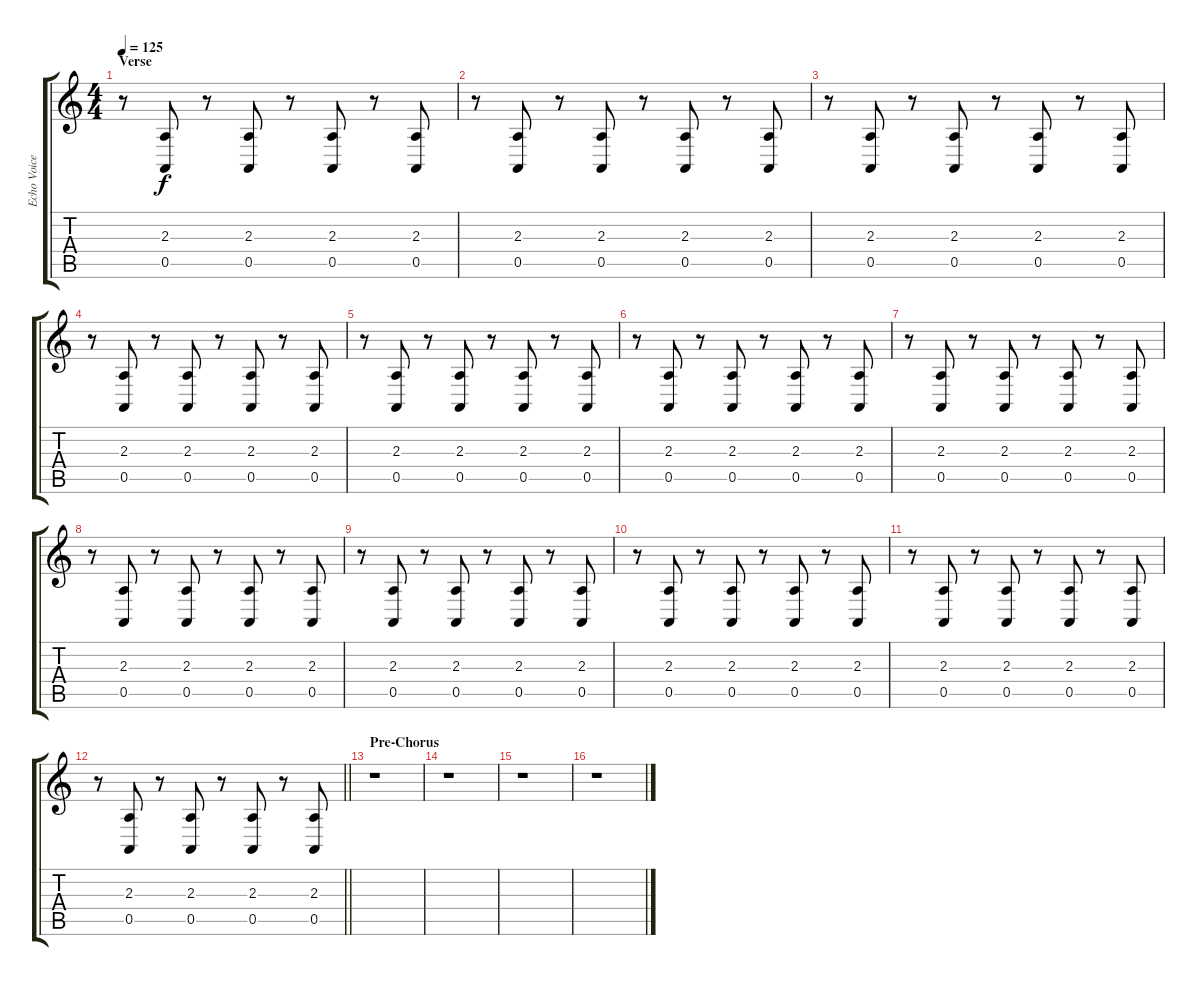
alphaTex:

\track ("Echo Voices 2" "Echo Voice") {instrument synthvoice}
\staff {score tabs}
\tuning (E4 B3 G3 D3 A2 E2) {hide}
\ts (4 4)
\section ("" "Verse")
\tempo 125
\clef g2
\ks c
r.8{dy f} (2.3 0.5).8 r.8 (2.3 0.5).8 r.8 (2.3 0.5).8 r.8 (2.3 0.5).8 |
r.8 (2.3 0.5).8 r.8 (2.3 0.5).8 r.8 (2.3 0.5).8 r.8 (2.3 0.5).8 |
r.8 (2.3 0.5).8 r.8 (2.3 0.5).8 r.8 (2.3 0.5).8 r.8 (2.3 0.5).8 |
r.8 (2.3 0.5).8 r.8 (2.3 0.5).8 r.8 (2.3 0.5).8 r.8 (2.3 0.5).8 |
r.8 (2.3 0.5).8 r.8 (2.3 0.5).8 r.8 (2.3 0.5).8 r.8 (2.3 0.5).8 |
r.8 (2.3 0.5).8 r.8 (2.3 0.5).8 r.8 (2.3 0.5).8 r.8 (2.3 0.5).8 |
r.8 (2.3 0.5).8 r.8 (2.3 0.5).8 r.8 (2.3 0.5).8 r.8 (2.3 0.5).8 |
r.8 (2.3 0.5).8 r.8 (2.3 0.5).8 r.8 (2.3 0.5).8 r.8 (2.3 0.5).8 |
r.8 (2.3 0.5).8 r.8 (2.3 0.5).8 r.8 (2.3 0.5).8 r.8 (2.3 0.5).8 |
r.8 (2.3 0.5).8 r.8 (2.3 0.5).8 r.8 (2.3 0.5).8 r.8 (2.3 0.5).8 |
r.8 (2.3 0.5).8 r.8 (2.3 0.5).8 r.8 (2.3 0.5).8 r.8 (2.3 0.5).8 |
\barLineRight lightlight
r.8 (2.3 0.5).8 r.8 (2.3 0.5).8 r.8 (2.3 0.5).8 r.8 (2.3 0.5).8 |
\section ("" "Pre-Chorus")
r.1 |
r.1 |
r.1 |
r.1
